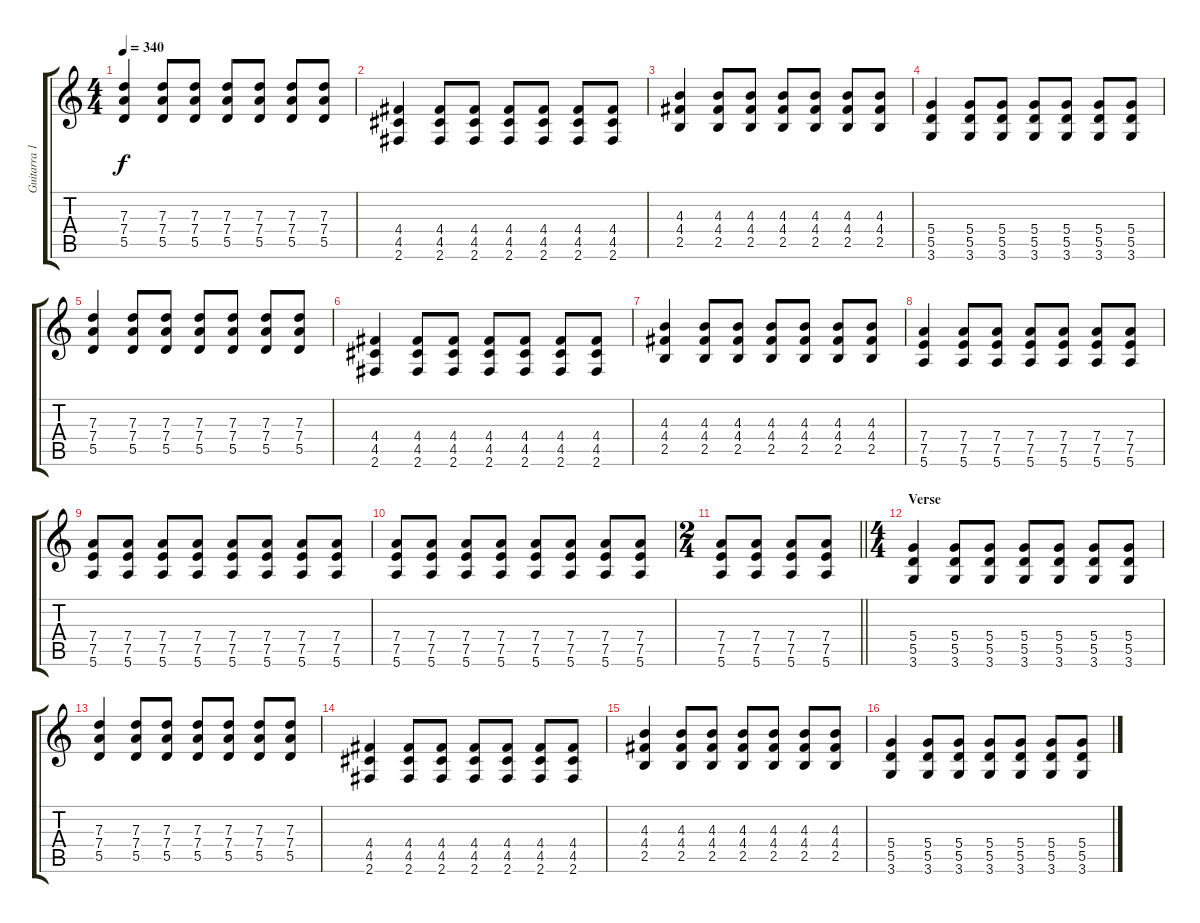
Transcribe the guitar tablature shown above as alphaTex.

\track ("Guitarra 1 - Mathias" "Guitarra 1") {instrument distortionguitar}
\staff {score tabs}
\tuning (E4 B3 G3 D3 A2 E2) {hide}
\ts (4 4)
\tempo 340
\clef g2
\ks c
(7.3 7.4 5.5).4{dy f} (7.3 7.4 5.5).8 (7.3 7.4 5.5).8 (7.3 7.4 5.5).8 (7.3 7.4 5.5).8 (7.3 7.4 5.5).8 (7.3 7.4 5.5).8 |
(4.4 4.5 2.6).4 (4.4 4.5 2.6).8 (4.4 4.5 2.6).8 (4.4 4.5 2.6).8 (4.4 4.5 2.6).8 (4.4 4.5 2.6).8 (4.4 4.5 2.6).8 |
(4.3 4.4 2.5).4 (4.3 4.4 2.5).8 (4.3 4.4 2.5).8 (4.3 4.4 2.5).8 (4.3 4.4 2.5).8 (4.3 4.4 2.5).8 (4.3 4.4 2.5).8 |
(5.4 5.5 3.6).4 (5.4 5.5 3.6).8 (5.4 5.5 3.6).8 (5.4 5.5 3.6).8 (5.4 5.5 3.6).8 (5.4 5.5 3.6).8 (5.4 5.5 3.6).8 |
(7.3 7.4 5.5).4 (7.3 7.4 5.5).8 (7.3 7.4 5.5).8 (7.3 7.4 5.5).8 (7.3 7.4 5.5).8 (7.3 7.4 5.5).8 (7.3 7.4 5.5).8 |
(4.4 4.5 2.6).4 (4.4 4.5 2.6).8 (4.4 4.5 2.6).8 (4.4 4.5 2.6).8 (4.4 4.5 2.6).8 (4.4 4.5 2.6).8 (4.4 4.5 2.6).8 |
(4.3 4.4 2.5).4 (4.3 4.4 2.5).8 (4.3 4.4 2.5).8 (4.3 4.4 2.5).8 (4.3 4.4 2.5).8 (4.3 4.4 2.5).8 (4.3 4.4 2.5).8 |
(7.4 7.5 5.6).4 (7.4 7.5 5.6).8 (7.4 7.5 5.6).8 (7.4 7.5 5.6).8 (7.4 7.5 5.6).8 (7.4 7.5 5.6).8 (7.4 7.5 5.6).8 |
(7.4 7.5 5.6).8 (7.4 7.5 5.6).8 (7.4 7.5 5.6).8 (7.4 7.5 5.6).8 (7.4 7.5 5.6).8 (7.4 7.5 5.6).8 (7.4 7.5 5.6).8 (7.4 7.5 5.6).8 |
(7.4 7.5 5.6).8 (7.4 7.5 5.6).8 (7.4 7.5 5.6).8 (7.4 7.5 5.6).8 (7.4 7.5 5.6).8 (7.4 7.5 5.6).8 (7.4 7.5 5.6).8 (7.4 7.5 5.6).8 |
\ts (2 4)
\barLineRight lightlight
(7.4 7.5 5.6).8 (7.4 7.5 5.6).8 (7.4 7.5 5.6).8 (7.4 7.5 5.6).8 |
\ts (4 4)
\section ("" "Verse")
(5.4 5.5 3.6).4 (5.4 5.5 3.6).8 (5.4 5.5 3.6).8 (5.4 5.5 3.6).8 (5.4 5.5 3.6).8 (5.4 5.5 3.6).8 (5.4 5.5 3.6).8 |
(7.3 7.4 5.5).4 (7.3 7.4 5.5).8 (7.3 7.4 5.5).8 (7.3 7.4 5.5).8 (7.3 7.4 5.5).8 (7.3 7.4 5.5).8 (7.3 7.4 5.5).8 |
(4.4 4.5 2.6).4 (4.4 4.5 2.6).8 (4.4 4.5 2.6).8 (4.4 4.5 2.6).8 (4.4 4.5 2.6).8 (4.4 4.5 2.6).8 (4.4 4.5 2.6).8 |
(4.3 4.4 2.5).4 (4.3 4.4 2.5).8 (4.3 4.4 2.5).8 (4.3 4.4 2.5).8 (4.3 4.4 2.5).8 (4.3 4.4 2.5).8 (4.3 4.4 2.5).8 |
(5.4 5.5 3.6).4 (5.4 5.5 3.6).8 (5.4 5.5 3.6).8 (5.4 5.5 3.6).8 (5.4 5.5 3.6).8 (5.4 5.5 3.6).8 (5.4 5.5 3.6).8
